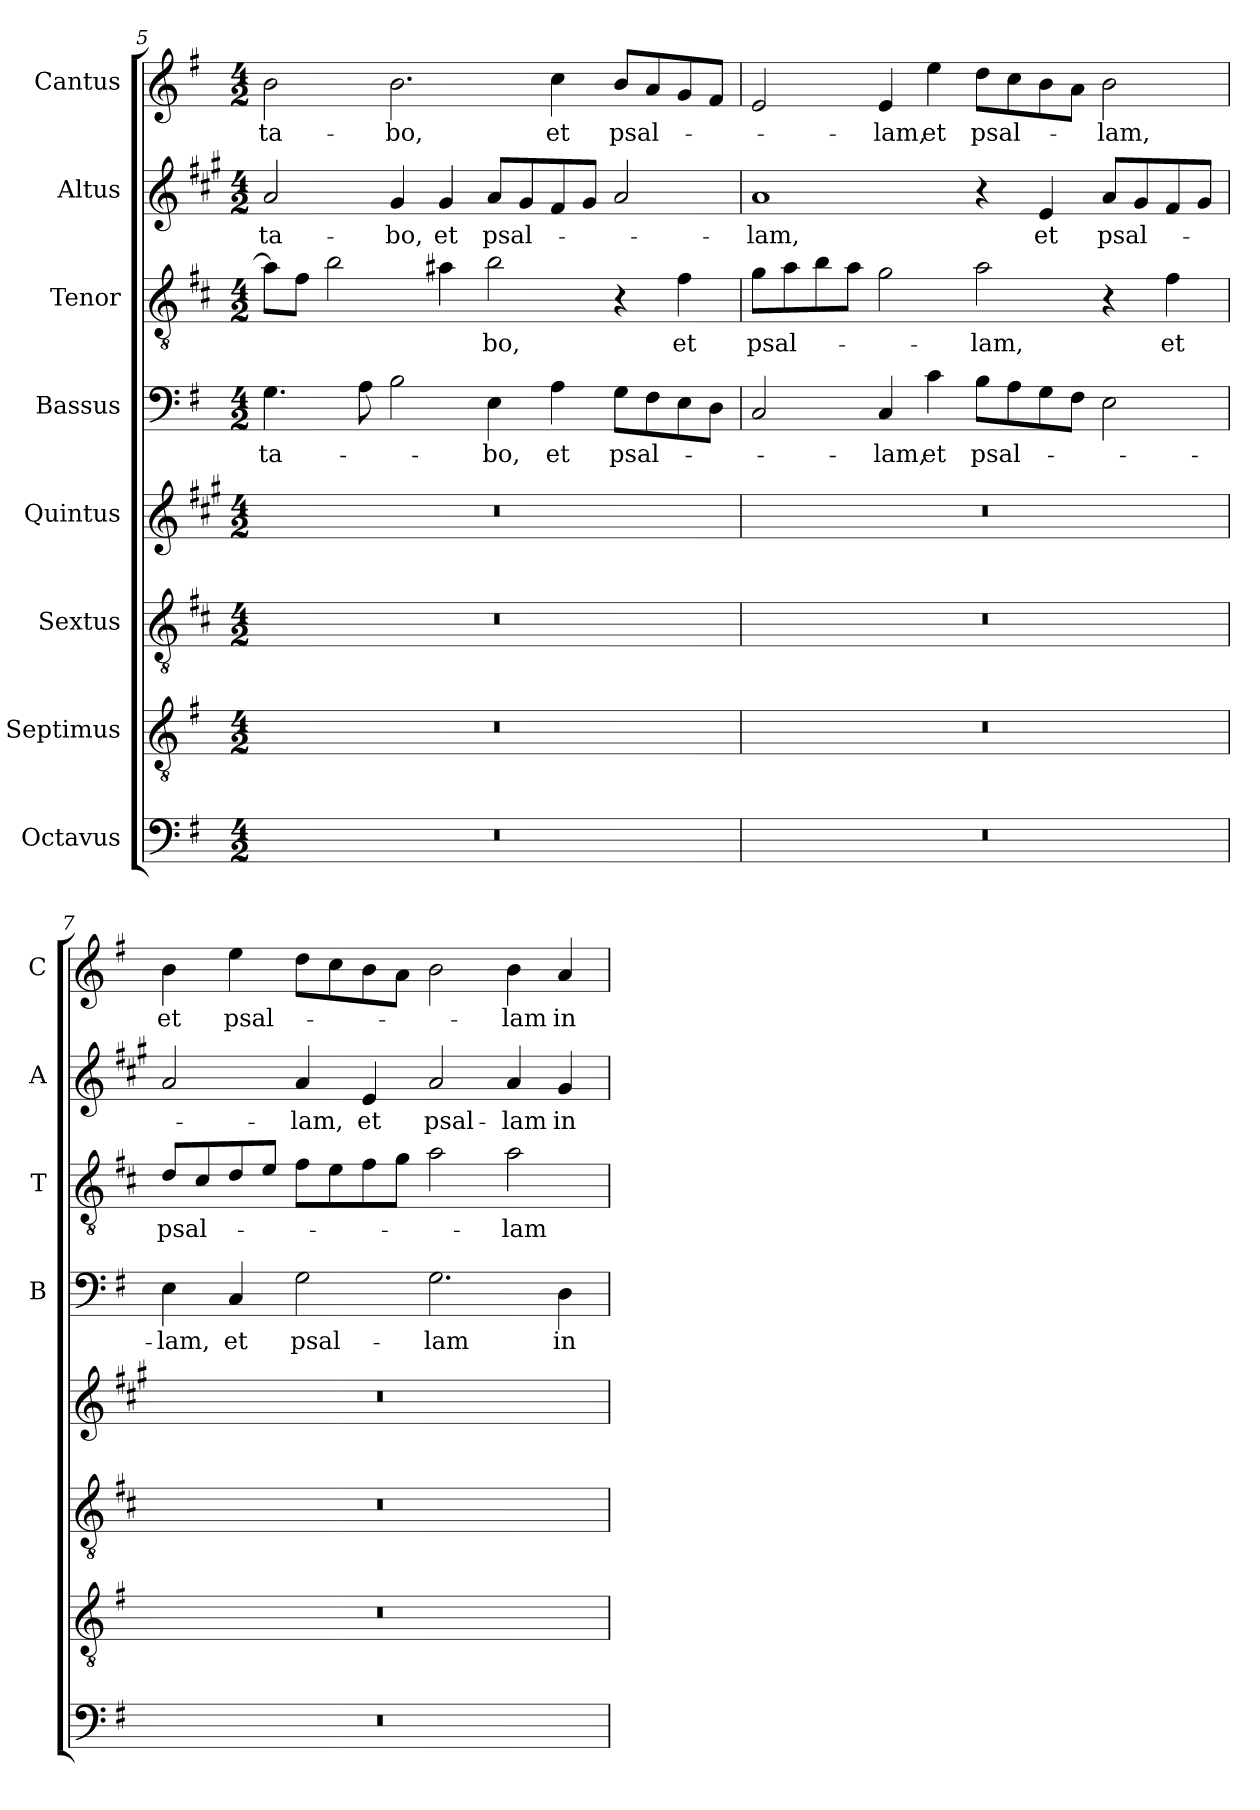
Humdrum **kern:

**kern	**kern	**kern	**kern	**kern	**text	**kern	**text	**kern	**text	**kern	**text
*part8	*part7	*part6	*part5	*part4	*part4	*part3	*part3	*part2	*part2	*part1	*part1
*staff8	*staff7	*staff6	*staff5	*staff4	*staff4	*staff3	*staff3	*staff2	*staff2	*staff1	*staff1
*I"Octavus	*I"Septimus	*I"Sextus	*I"Quintus	*I"Bassus	*	*I"Tenor	*	*I"Altus	*	*I"Cantus	*
*	*	*	*	*I'B	*	*I'T	*	*I'A	*	*I'C	*
*clefF4	*clefGv2	*clefGv2	*clefG2	*clefF4	*	*clefGv2	*	*clefG2	*	*clefG2	*
*	*	*ITrd4c7	*ITrd1c2	*	*	*ITrd4c7	*	*ITrd1c2	*	*	*
*k[f#]	*k[f#]	*k[f#]	*k[f#]	*k[f#]	*	*k[f#]	*	*k[f#]	*	*k[f#]	*
*G:	*G:	*G:	*G:	*G:	*	*G:	*	*G:	*	*G:	*
*M4/2	*M4/2	*M4/2	*M4/2	*M4/2	*	*M4/2	*	*M4/2	*	*M4/2	*
=5	=5	=5	=5	=5	=5	=5	=5	=5	=5	=5	=5
!	!	!	!	!	!LO:LY:b	!	!	!	!LO:LY:b	!	!LO:LY:b
0r	0r	0r	0r	4.G\	-ta-	8d\L]	.	2g/	-ta-	2b\	-ta-
.	.	.	.	.	.	8B\J	.	.	.	.	.
.	.	.	.	.	.	2e\	.	.	.	.	.
.	.	.	.	8A\	.	.	.	.	.	.	.
!	!	!	!	!	!	!	!	!	!LO:LY:b	!	!LO:LY:b
.	.	.	.	2B\	.	.	.	4f#/	-bo,	2.b\	-bo,
!	!	!	!	!	!	!	!	!	!LO:LY:b	!	!
.	.	.	.	.	.	4d#X\	.	4f#/	et	.	.
!	!	!	!	!	!LO:LY:b	!	!LO:LY:b	!	!LO:LY:b	!	!
.	.	.	.	4E\	-bo,	2e\	-bo,	8g/L	psal-	.	.
.	.	.	.	.	.	.	.	8f#/	.	.	.
!	!	!	!	!	!LO:LY:b	!	!	!	!	!	!LO:LY:b
.	.	.	.	4A\	et	.	.	8e/	.	4cc\	et
.	.	.	.	.	.	.	.	8f#/J	.	.	.
!	!	!	!	!	!LO:LY:b	!	!	!	!	!	!LO:LY:b
.	.	.	.	8G\L	psal-	4r	.	2g/	.	8b/L	psal-
.	.	.	.	8F#\	.	.	.	.	.	8a/	.
!	!	!	!	!	!	!	!LO:LY:b	!	!	!	!
.	.	.	.	8E\	.	4B\	et	.	.	8g/	.
.	.	.	.	8D\J	.	.	.	.	.	8f#/J	.
=6	=6	=6	=6	=6	=6	=6	=6	=6	=6	=6	=6
!	!	!	!	!	!	!	!LO:LY:b	!	!LO:LY:b	!	!
0r	0r	0r	0r	2C/	.	8c\L	psal-	1g	-lam,	2e/	.
.	.	.	.	.	.	8d\	.	.	.	.	.
.	.	.	.	.	.	8e\	.	.	.	.	.
.	.	.	.	.	.	8d\J	.	.	.	.	.
!	!	!	!	!	!LO:LY:b	!	!	!	!	!	!LO:LY:b
.	.	.	.	4C/	-lam,	2c\	.	.	.	4e/	-lam,
!	!	!	!	!	!LO:LY:b	!	!	!	!	!	!LO:LY:b
.	.	.	.	4c\	et	.	.	.	.	4ee\	et
!	!	!	!	!	!LO:LY:b	!	!LO:LY:b	!	!	!	!LO:LY:b
.	.	.	.	8B\L	psal-	2d\	-lam,	4r	.	8dd\L	psal-
.	.	.	.	8A\	.	.	.	.	.	8cc\	.
!	!	!	!	!	!	!	!	!	!LO:LY:b	!	!
.	.	.	.	8G\	.	.	.	4d/	et	8b\	.
.	.	.	.	8F#\J	.	.	.	.	.	8a\J	.
!	!	!	!	!	!	!	!	!	!LO:LY:b	!	!LO:LY:b
.	.	.	.	2E\	.	4r	.	8g/L	psal-	2b\	-lam,
.	.	.	.	.	.	.	.	8f#/	.	.	.
!	!	!	!	!	!	!	!LO:LY:b	!	!	!	!
.	.	.	.	.	.	4B\	et	8e/	.	.	.
.	.	.	.	.	.	.	.	8f#/J	.	.	.
!!LO:PB:g=z
=7	=7	=7	=7	=7	=7	=7	=7	=7	=7	=7	=7
!	!	!	!	!	!LO:LY:b	!	!LO:LY:b	!	!	!	!LO:LY:b
0r	0r	0r	0r	4E\	-lam,	8G/L	psal-	2g/	.	4b\	et
.	.	.	.	.	.	8F#/	.	.	.	.	.
!	!	!	!	!	!LO:LY:b	!	!	!	!	!	!LO:LY:b
.	.	.	.	4C/	et	8G/	.	.	.	4ee\	psal-
.	.	.	.	.	.	8A/J	.	.	.	.	.
!	!	!	!	!	!LO:LY:b	!	!	!	!LO:LY:b	!	!
.	.	.	.	2G\	psal-	8B\L	.	4g/	-lam,	8dd\L	.
.	.	.	.	.	.	8A\	.	.	.	8cc\	.
!	!	!	!	!	!	!	!	!	!LO:LY:b	!	!
.	.	.	.	.	.	8B\	.	4d/	et	8b\	.
.	.	.	.	.	.	8c\J	.	.	.	8a\J	.
!	!	!	!	!	!LO:LY:b	!	!	!	!LO:LY:b	!	!
.	.	.	.	2.G\	-lam	2d\	.	2g/	psal-	2b\	.
!	!	!	!	!	!	!	!LO:LY:b	!	!LO:LY:b	!	!LO:LY:b
.	.	.	.	.	.	2d\	-lam	4g/	-lam	4b\	-lam
!	!	!	!	!	!LO:LY:b	!	!	!	!LO:LY:b	!	!LO:LY:b
.	.	.	.	4D\	in	.	.	4f#/	in	4a/	in
=	=	=	=	=	=	=	=	=	=	=	=
*-	*-	*-	*-	*-	*-	*-	*-	*-	*-	*-	*-
